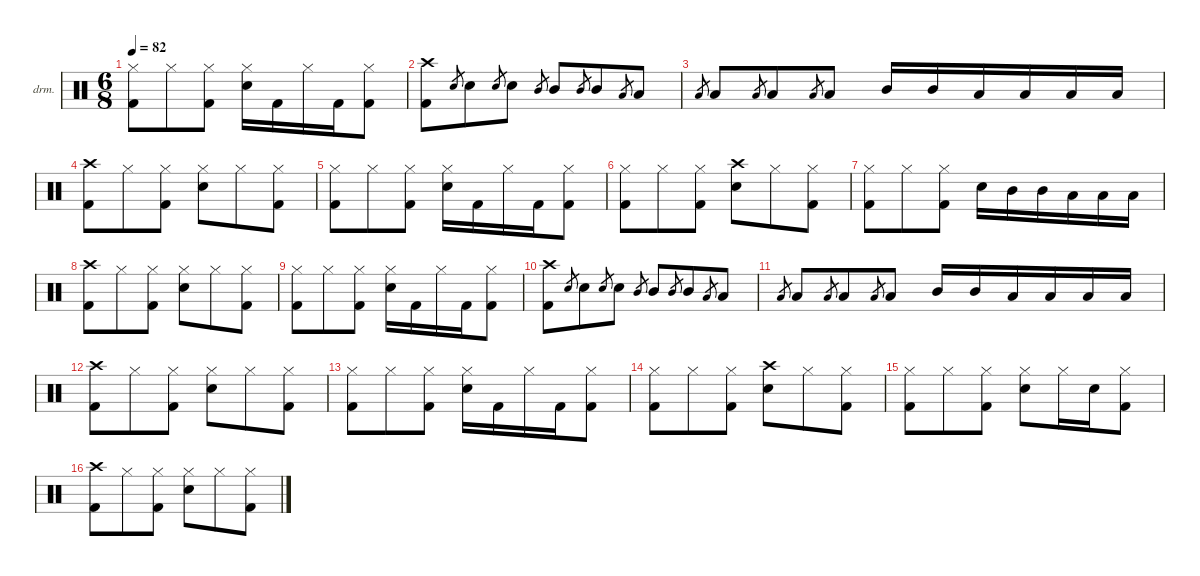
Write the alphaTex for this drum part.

\defaultSystemsLayout 4
\hideDynamics
\bracketExtendMode nobrackets
\firstSystemTrackNameOrientation horizontal
\otherSystemsTrackNameOrientation horizontal
\track ("Drums" "drm.") {instrument percussion}
\staff {score}
\articulation defaults
\ts (6 8)
\tempo 82
\clef neutral
\ks c
("Hi-Hat (closed)" "Kick (hit) 2").8{dy f} "Hi-Hat (closed)".8 ("Hi-Hat (closed)" "Kick (hit) 2").8 ("Hi-Hat (closed)" "Snare (hit) 2").16 "Kick (hit) 2".16{dy ff} "Hi-Hat (closed)".16{dy f} "Kick (hit) 2".16{dy ff} ("Hi-Hat (closed)" "Kick (hit) 2").8{dy f} |
("Crash high (hit)" "Kick (hit) 2").8{dy fff} "Snare (hit) 2".8{gr dy mf} "Snare (hit) 2".8{dy f} "Snare (hit) 2".8{gr dy mf} "Snare (hit) 2".8{dy f} "Mid Tom (hit)".8{gr dy mf} "Mid Tom (hit)".8{dy f} "Mid Tom (hit)".8{gr dy mf} "Mid Tom (hit)".8{dy f} "Low Tom (hit)".8{gr dy mf} "Low Tom (hit)".8{dy f} |
"Low Tom (hit)".8{gr dy mf} "Low Tom (hit)".8{dy f} "Low Tom (hit)".8{gr dy mf} "Low Tom (hit)".8{dy f} "Low Floor Tom (hit)".8{gr dy mf} "Low Floor Tom (hit)".8{dy f} "Mid Tom (hit)".16 "Mid Tom (hit)".16 "Low Tom (hit)".16 "Low Tom (hit)".16 "Low Floor Tom (hit)".16 "Low Floor Tom (hit)".16 |
("Crash high (hit)" "Kick (hit) 2").8{dy fff} "Hi-Hat (closed)".8{dy f} ("Hi-Hat (closed)" "Kick (hit) 2").8 ("Hi-Hat (closed)" "Snare (hit) 2").8 "Hi-Hat (closed)".8 ("Hi-Hat (closed)" "Kick (hit) 2").8 |
("Hi-Hat (closed)" "Kick (hit) 2").8 "Hi-Hat (closed)".8 ("Hi-Hat (closed)" "Kick (hit) 2").8 ("Hi-Hat (closed)" "Snare (hit) 2").16 "Kick (hit) 2".16{dy ff} "Hi-Hat (closed)".16{dy f} "Kick (hit) 2".16{dy ff} ("Hi-Hat (closed)" "Kick (hit) 2").8{dy f} |
("Hi-Hat (closed)" "Kick (hit) 2").8 "Hi-Hat (closed)".8 ("Hi-Hat (closed)" "Kick (hit) 2").8 ("Crash high (hit)" "Snare (hit) 2").8{dy fff} "Hi-Hat (closed)".8{dy f} ("Hi-Hat (closed)" "Kick (hit) 2").8 |
("Hi-Hat (closed)" "Kick (hit) 2").8 "Hi-Hat (closed)".8 ("Hi-Hat (closed)" "Kick (hit) 2").8 "Snare (hit) 2".16 "Mid Tom (hit)".16 "Mid Tom (hit)".16 "Low Tom (hit)".16 "Low Tom (hit)".16 "Low Floor Tom (hit)".16 |
("Crash high (hit)" "Kick (hit) 2").8{dy fff} "Hi-Hat (closed)".8{dy f} ("Hi-Hat (closed)" "Kick (hit) 2").8 ("Hi-Hat (closed)" "Snare (hit) 2").8 "Hi-Hat (closed)".8 ("Hi-Hat (closed)" "Kick (hit) 2").8 |
("Hi-Hat (closed)" "Kick (hit) 2").8 "Hi-Hat (closed)".8 ("Hi-Hat (closed)" "Kick (hit) 2").8 ("Hi-Hat (closed)" "Snare (hit) 2").16 "Kick (hit) 2".16{dy ff} "Hi-Hat (closed)".16{dy f} "Kick (hit) 2".16{dy ff} ("Hi-Hat (closed)" "Kick (hit) 2").8{dy f} |
("Crash high (hit)" "Kick (hit) 2").8{dy fff} "Snare (hit) 2".8{gr dy mf} "Snare (hit) 2".8{dy f} "Snare (hit) 2".8{gr dy mf} "Snare (hit) 2".8{dy f} "Mid Tom (hit)".8{gr dy mf} "Mid Tom (hit)".8{dy f} "Mid Tom (hit)".8{gr dy mf} "Mid Tom (hit)".8{dy f} "Low Tom (hit)".8{gr dy mf} "Low Tom (hit)".8{dy f} |
"Low Tom (hit)".8{gr dy mf} "Low Tom (hit)".8{dy f} "Low Tom (hit)".8{gr dy mf} "Low Tom (hit)".8{dy f} "Low Floor Tom (hit)".8{gr dy mf} "Low Floor Tom (hit)".8{dy f} "Mid Tom (hit)".16 "Mid Tom (hit)".16 "Low Tom (hit)".16 "Low Tom (hit)".16 "Low Floor Tom (hit)".16 "Low Floor Tom (hit)".16 |
("Crash high (hit)" "Kick (hit) 2").8{dy fff} "Hi-Hat (closed)".8{dy f} ("Hi-Hat (closed)" "Kick (hit) 2").8 ("Hi-Hat (closed)" "Snare (hit) 2").8 "Hi-Hat (closed)".8 ("Hi-Hat (closed)" "Kick (hit) 2").8 |
("Hi-Hat (closed)" "Kick (hit) 2").8 "Hi-Hat (closed)".8 ("Hi-Hat (closed)" "Kick (hit) 2").8 ("Hi-Hat (closed)" "Snare (hit) 2").16 "Kick (hit) 2".16{dy ff} "Hi-Hat (closed)".16{dy f} "Kick (hit) 2".16{dy ff} ("Hi-Hat (closed)" "Kick (hit) 2").8{dy f} |
("Hi-Hat (closed)" "Kick (hit) 2").8 "Hi-Hat (closed)".8 ("Hi-Hat (closed)" "Kick (hit) 2").8 ("Crash high (hit)" "Snare (hit) 2").8{dy fff} "Hi-Hat (closed)".8{dy f} ("Hi-Hat (closed)" "Kick (hit) 2").8 |
("Hi-Hat (closed)" "Kick (hit) 2").8 "Hi-Hat (closed)".8 ("Hi-Hat (closed)" "Kick (hit) 2").8 ("Hi-Hat (closed)" "Snare (hit) 2").8 "Hi-Hat (closed)".16 "Snare (hit) 2".16 ("Hi-Hat (closed)" "Kick (hit) 2").8 |
("Crash high (hit)" "Kick (hit) 2").8{dy fff} "Hi-Hat (closed)".8{dy f} ("Hi-Hat (closed)" "Kick (hit) 2").8 ("Hi-Hat (closed)" "Snare (hit) 2").8 "Hi-Hat (closed)".8 ("Hi-Hat (closed)" "Kick (hit) 2").8
